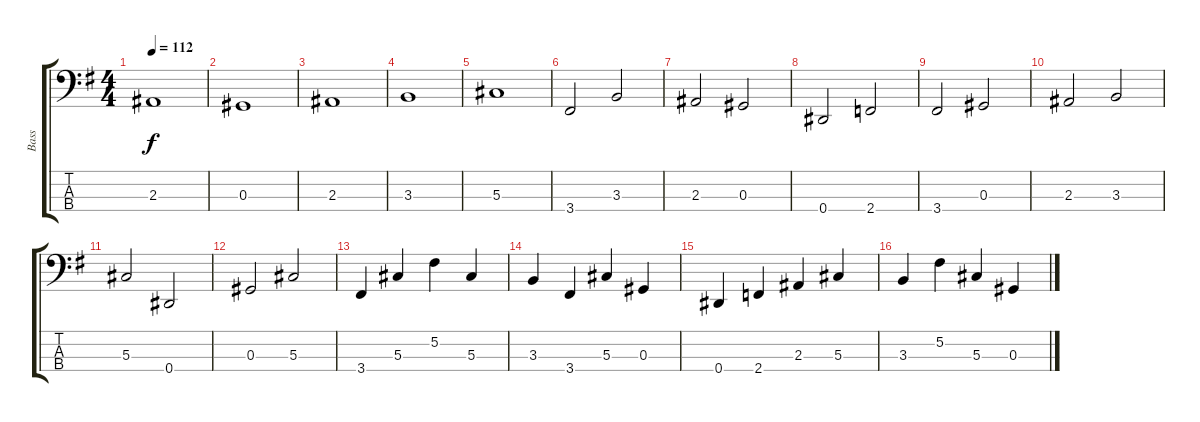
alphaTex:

\track ("Bass" "Bass") {instrument electricbassfinger}
\staff {score tabs}
\tuning (Gb2 Db2 Ab1 Eb1) {hide}
\ts (4 4)
\tempo 112
\clef f4
\ks g
2.3.1{dy f} |
0.3.1 |
2.3.1 |
3.3.1 |
5.3.1 |
3.4.2 3.3.2 |
2.3.2 0.3.2 |
0.4.2 2.4.2 |
3.4.2 0.3.2 |
2.3.2 3.3.2 |
5.3.2 0.4.2 |
0.3.2 5.3.2 |
3.4.4 5.3.4 5.2.4 5.3.4 |
3.3.4 3.4.4 5.3.4 0.3.4 |
0.4.4 2.4.4 2.3.4 5.3.4 |
3.3.4 5.2.4 5.3.4 0.3.4
